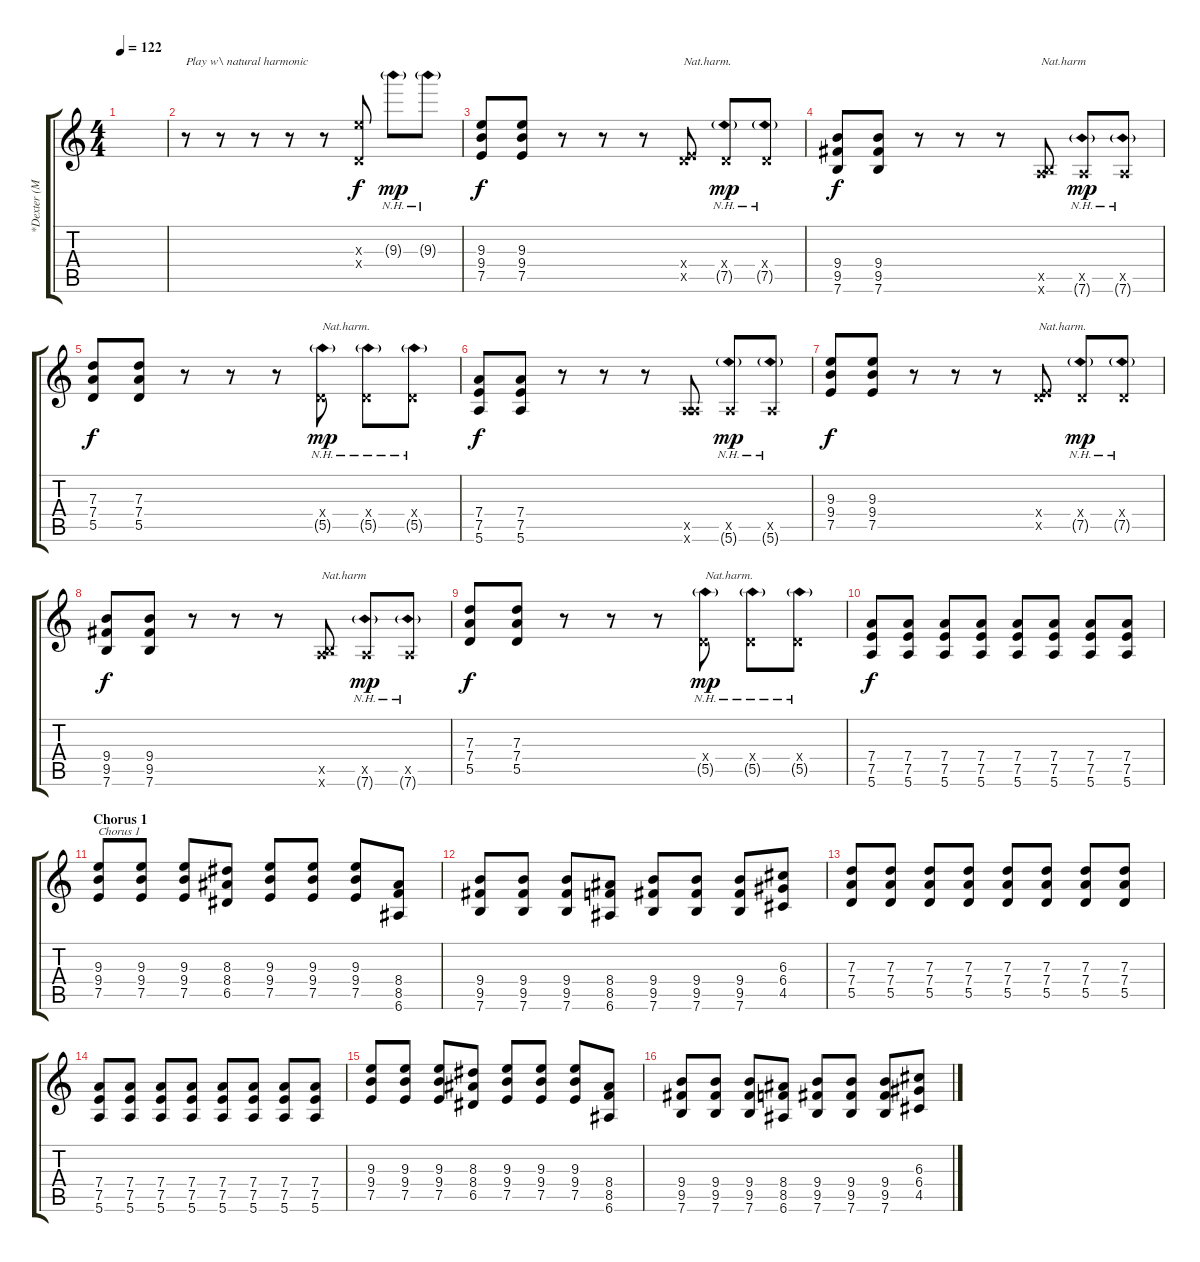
\track ("*Dexter (Main guitar)" "*Dexter (M") {instrument distortionguitar}
\staff {score tabs}
\tuning (E4 B3 G3 D3 A2 E2) {hide}
\ts (4 4)
\tempo 122
\clef g2
\ks c
|
r.8{txt "Play w\\ natural harmonic"} r.8 r.8 r.8 r.8 (9.3{x} 0.4{x}).8 9.3{nh g}.8{dy mp} 9.3{nh g}.8 |
(9.3 9.4 7.5).8{dy f} (9.3 9.4 7.5).8 r.8 r.8 r.8 (0.4{x} 7.5{x}).8{txt "Nat.harm."} (0.4{x} 7.5{nh g}).8{dy mp} (0.4{x} 7.5{nh g}).8 |
(9.4 9.5 7.6).8{dy f} (9.4 9.5 7.6).8 r.8 r.8 r.8 (0.5{x} 7.6{x}).8{txt "Nat.harm"} (0.5{x} 7.6{nh g}).8{dy mp} (0.5{x} 7.6{nh g}).8 |
(7.3 7.4 5.5).8{dy f} (7.3 7.4 5.5).8 r.8 r.8 r.8 (0.4{x} 5.5{nh g}).8{txt "Nat.harm." dy mp} (0.4{x} 5.5{nh g}).8 (0.4{x} 5.5{nh g}).8 |
(7.4 7.5 5.6).8{dy f} (7.4 7.5 5.6).8 r.8 r.8 r.8 (0.5{x} 5.6{x}).8 (0.5{x} 5.6{nh g}).8{dy mp} (0.5{x} 5.6{nh g}).8 |
(9.3 9.4 7.5).8{dy f} (9.3 9.4 7.5).8 r.8 r.8 r.8 (0.4{x} 7.5{x}).8{txt "Nat.harm."} (0.4{x} 7.5{nh g}).8{dy mp} (0.4{x} 7.5{nh g}).8 |
(9.4 9.5 7.6).8{dy f} (9.4 9.5 7.6).8 r.8 r.8 r.8 (0.5{x} 7.6{x}).8{txt "Nat.harm"} (0.5{x} 7.6{nh g}).8{dy mp} (0.5{x} 7.6{nh g}).8 |
(7.3 7.4 5.5).8{dy f} (7.3 7.4 5.5).8 r.8 r.8 r.8 (0.4{x} 5.5{nh g}).8{txt "Nat.harm." dy mp} (0.4{x} 5.5{nh g}).8 (0.4{x} 5.5{nh g}).8 |
(7.4 7.5 5.6).8{dy f} (7.4 7.5 5.6).8 (7.4 7.5 5.6).8 (7.4 7.5 5.6).8 (7.4 7.5 5.6).8 (7.4 7.5 5.6).8 (7.4 7.5 5.6).8 (7.4 7.5 5.6).8 |
\section ("" "Chorus 1")
(9.3 9.4 7.5).8{txt "Chorus 1"} (9.3 9.4 7.5).8 (9.3 9.4 7.5).8 (8.3 8.4 6.5).8 (9.3 9.4 7.5).8 (9.3 9.4 7.5).8 (9.3 9.4 7.5).8 (8.4 8.5 6.6).8 |
(9.4 9.5 7.6).8 (9.4 9.5 7.6).8 (9.4 9.5 7.6).8 (8.4 8.5 6.6).8 (9.4 9.5 7.6).8 (9.4 9.5 7.6).8 (9.4 9.5 7.6).8 (6.3 6.4 4.5).8 |
(7.3 7.4 5.5).8 (7.3 7.4 5.5).8 (7.3 7.4 5.5).8 (7.3 7.4 5.5).8 (7.3 7.4 5.5).8 (7.3 7.4 5.5).8 (7.3 7.4 5.5).8 (7.3 7.4 5.5).8 |
(7.4 7.5 5.6).8 (7.4 7.5 5.6).8 (7.4 7.5 5.6).8 (7.4 7.5 5.6).8 (7.4 7.5 5.6).8 (7.4 7.5 5.6).8 (7.4 7.5 5.6).8 (7.4 7.5 5.6).8 |
(9.3 9.4 7.5).8 (9.3 9.4 7.5).8 (9.3 9.4 7.5).8 (8.3 8.4 6.5).8 (9.3 9.4 7.5).8 (9.3 9.4 7.5).8 (9.3 9.4 7.5).8 (8.4 8.5 6.6).8 |
(9.4 9.5 7.6).8 (9.4 9.5 7.6).8 (9.4 9.5 7.6).8 (8.4 8.5 6.6).8 (9.4 9.5 7.6).8 (9.4 9.5 7.6).8 (9.4 9.5 7.6).8 (6.3 6.4 4.5).8
